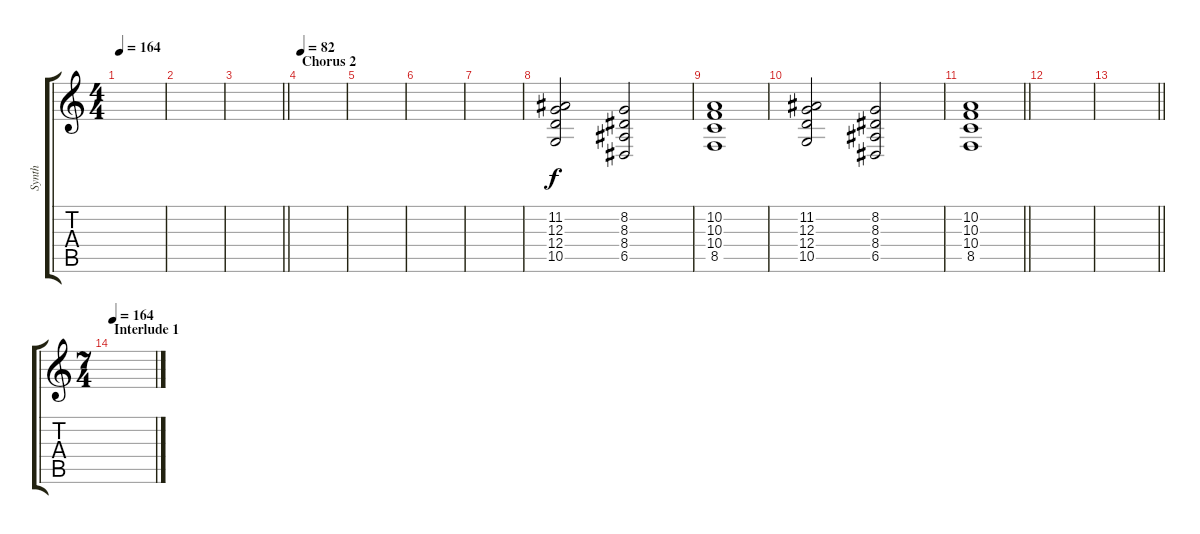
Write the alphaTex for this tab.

\track ("Synth" "Synth") {instrument stringensemble1}
\staff {score tabs}
\tuning (E4 B3 G3 D3 A2 E2) {hide}
\ts (4 4)
\tempo 164
\clef g2
\ks c
|
|
\barLineRight lightlight
|
\section ("" "Chorus 2")
\tempo 82
|
|
|
|
(11.2 12.3 12.4 10.5).2 (8.2 8.3 8.4 6.5).2 |
(10.2 10.3 10.4 8.5).1 |
(11.2 12.3 12.4 10.5).2 (8.2 8.3 8.4 6.5).2 |
\barLineRight lightlight
(10.2 10.3 10.4 8.5).1 |
|
\barLineRight lightlight
|
\ts (7 4)
\section ("" "Interlude 1")
\tempo 164
